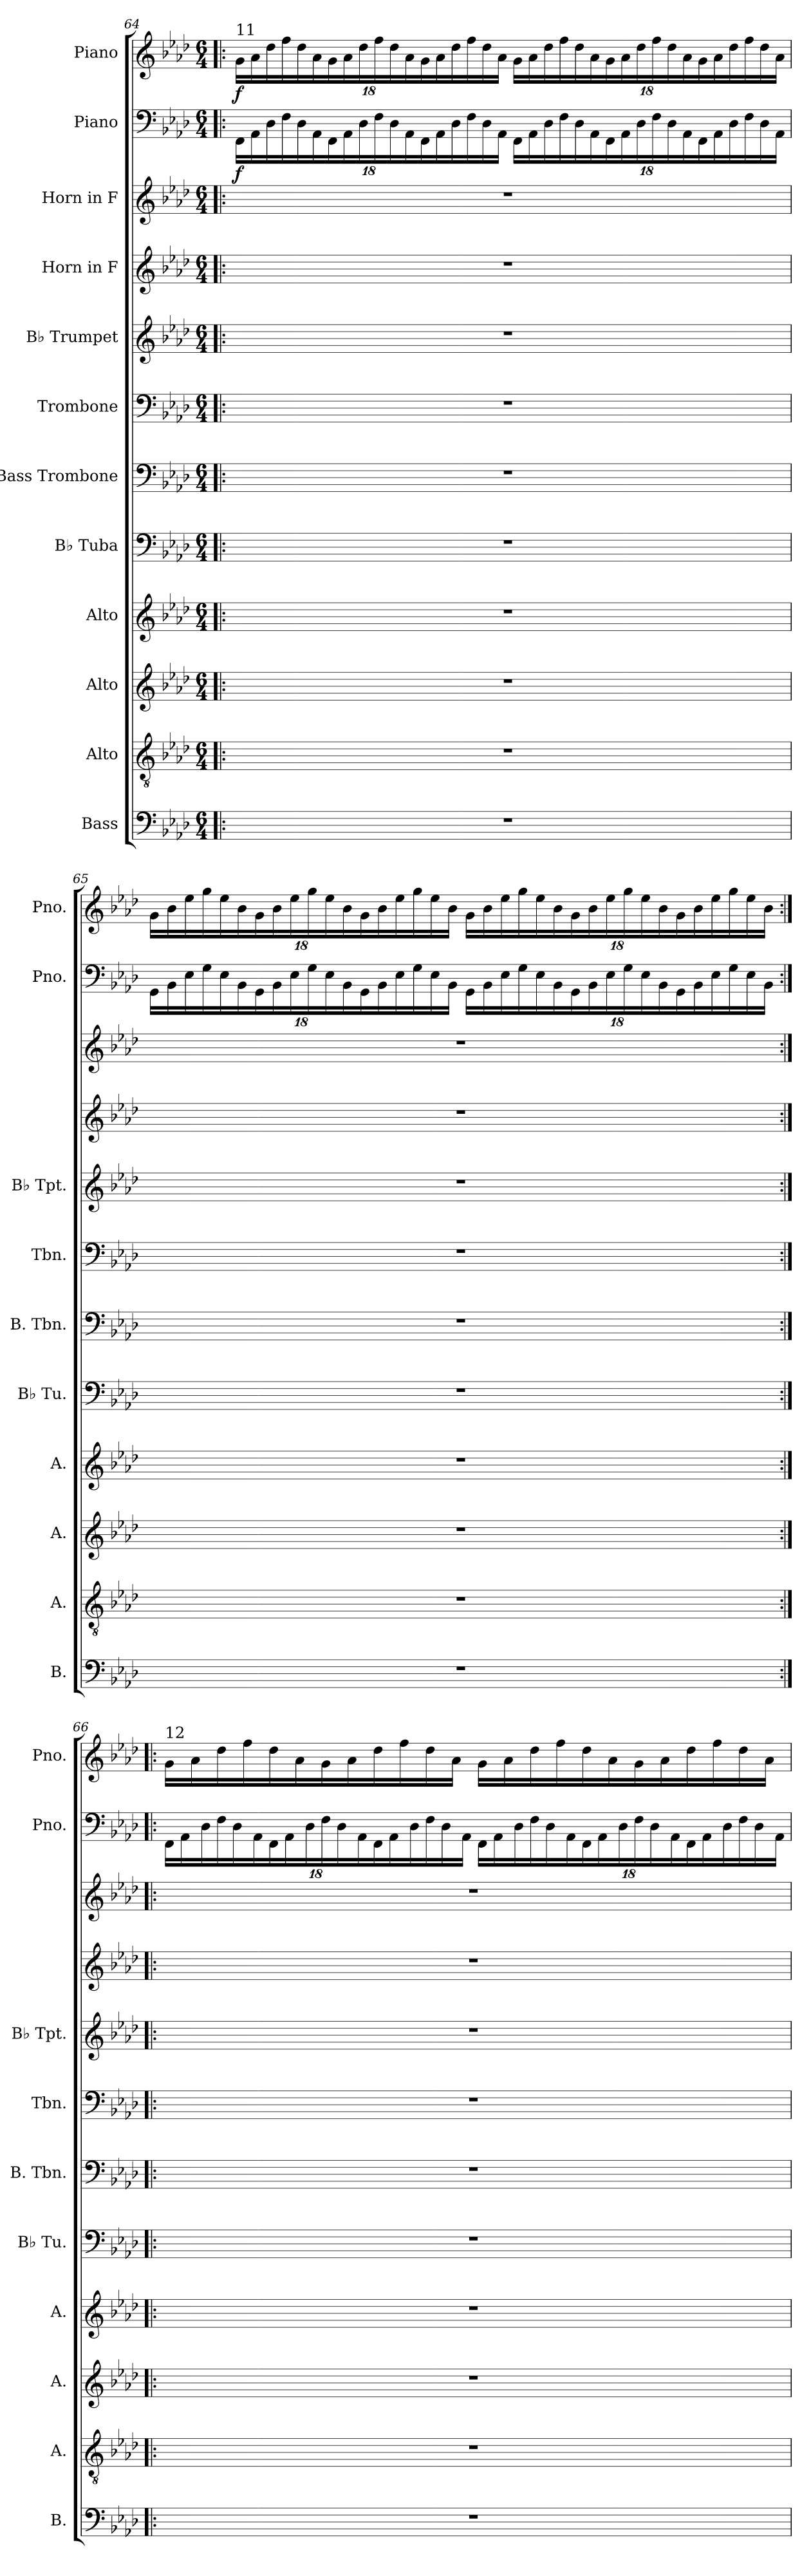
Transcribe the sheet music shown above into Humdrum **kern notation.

**kern	**kern	**kern	**kern	**kern	**kern	**kern	**kern	**kern	**kern	**kern	**dynam	**kern	**dynam
*part12	*part11	*part10	*part9	*part8	*part7	*part6	*part5	*part4	*part3	*part2	*part2	*part1	*part1
*staff12	*staff11	*staff10	*staff9	*staff8	*staff7	*staff6	*staff5	*staff4	*staff3	*staff2	*staff2	*staff1	*staff1
*I"Bass	*I"Alto	*I"Alto	*I"Alto	*I"B♭ Tuba	*I"Bass Trombone	*I"Trombone	*I"B♭ Trumpet	*I"Horn in F	*I"Horn in F	*I"Piano	*	*I"Piano	*
*I'B.	*I'A.	*I'A.	*I'A.	*I'B♭ Tu.	*I'B. Tbn.	*I'Tbn.	*I'B♭ Tpt.	*	*	*I'Pno.	*	*I'Pno.	*
!!LO:PB:g=z
*clefF4	*clefGv2	*clefG2	*clefG2	*clefF4	*clefF4	*clefF4	*clefG2	*clefG2	*clefG2	*clefF4	*	*clefG2	*
*	*	*	*	*	*	*	*ITrd1c2	*ITrd4c7	*ITrd4c7	*	*	*	*
*k[b-e-a-d-]	*k[b-e-a-d-]	*k[b-e-a-d-]	*k[b-e-a-d-]	*k[b-e-a-d-]	*k[b-e-a-d-]	*k[b-e-a-d-]	*k[b-e-a-d-g-c-]	*k[b-e-a-d-g-]	*k[b-e-a-d-g-]	*k[b-e-a-d-]	*	*k[b-e-a-d-]	*
*M6/4	*M6/4	*M6/4	*M6/4	*M6/4	*M6/4	*M6/4	*M6/4	*M6/4	*M6/4	*M6/4	*	*M6/4	*
*	*	*	*	*	*	*	*	*	*	*Xbrackettup	*	*Xbrackettup	*
=64!|:	=64!|:	=64!|:	=64!|:	=64!|:	=64!|:	=64!|:	=64!|:	=64!|:	=64!|:	=64!|:	=64!|:	=64!|:	=64!|:
!	!	!	!	!	!	!	!	!	!	!	!	!LO:TX:a:t=11	!
!	!	!	!	!	!	!	!	!	!	!	!LO:DY:b	!	!LO:DY:b
1.r	1.r	1.r	1.r	1.r	1.r	1.r	1.r	1.r	1.r	24FF\LL	f	24g\LL	f
.	.	.	.	.	.	.	.	.	.	24AA-\	.	24a-\	.
.	.	.	.	.	.	.	.	.	.	24D-\	.	24dd-\	.
.	.	.	.	.	.	.	.	.	.	24F\	.	24ff\	.
.	.	.	.	.	.	.	.	.	.	24D-\	.	24dd-\	.
.	.	.	.	.	.	.	.	.	.	24AA-\	.	24a-\	.
.	.	.	.	.	.	.	.	.	.	24FF\	.	24g\	.
.	.	.	.	.	.	.	.	.	.	24AA-\	.	24a-\	.
.	.	.	.	.	.	.	.	.	.	24D-\	.	24dd-\	.
.	.	.	.	.	.	.	.	.	.	24F\	.	24ff\	.
.	.	.	.	.	.	.	.	.	.	24D-\	.	24dd-\	.
.	.	.	.	.	.	.	.	.	.	24AA-\	.	24a-\	.
.	.	.	.	.	.	.	.	.	.	24FF\	.	24g\	.
.	.	.	.	.	.	.	.	.	.	24AA-\	.	24a-\	.
.	.	.	.	.	.	.	.	.	.	24D-\	.	24dd-\	.
.	.	.	.	.	.	.	.	.	.	24F\	.	24ff\	.
.	.	.	.	.	.	.	.	.	.	24D-\	.	24dd-\	.
.	.	.	.	.	.	.	.	.	.	24AA-\JJ	.	24a-\JJ	.
.	.	.	.	.	.	.	.	.	.	24FF\LL	.	24g\LL	.
.	.	.	.	.	.	.	.	.	.	24AA-\	.	24a-\	.
.	.	.	.	.	.	.	.	.	.	24D-\	.	24dd-\	.
.	.	.	.	.	.	.	.	.	.	24F\	.	24ff\	.
.	.	.	.	.	.	.	.	.	.	24D-\	.	24dd-\	.
.	.	.	.	.	.	.	.	.	.	24AA-\	.	24a-\	.
.	.	.	.	.	.	.	.	.	.	24FF\	.	24g\	.
.	.	.	.	.	.	.	.	.	.	24AA-\	.	24a-\	.
.	.	.	.	.	.	.	.	.	.	24D-\	.	24dd-\	.
.	.	.	.	.	.	.	.	.	.	24F\	.	24ff\	.
.	.	.	.	.	.	.	.	.	.	24D-\	.	24dd-\	.
.	.	.	.	.	.	.	.	.	.	24AA-\	.	24a-\	.
.	.	.	.	.	.	.	.	.	.	24FF\	.	24g\	.
.	.	.	.	.	.	.	.	.	.	24AA-\	.	24a-\	.
.	.	.	.	.	.	.	.	.	.	24D-\	.	24dd-\	.
.	.	.	.	.	.	.	.	.	.	24F\	.	24ff\	.
.	.	.	.	.	.	.	.	.	.	24D-\	.	24dd-\	.
.	.	.	.	.	.	.	.	.	.	24AA-\JJ	.	24a-\JJ	.
!!LO:PB:g=z
=65	=65	=65	=65	=65	=65	=65	=65	=65	=65	=65	=65	=65	=65
1.r	1.r	1.r	1.r	1.r	1.r	1.r	1.r	1.r	1.r	24GG\LL	.	24g\LL	.
.	.	.	.	.	.	.	.	.	.	24BB-\	.	24b-\	.
.	.	.	.	.	.	.	.	.	.	24E-\	.	24ee-\	.
.	.	.	.	.	.	.	.	.	.	24G\	.	24gg\	.
.	.	.	.	.	.	.	.	.	.	24E-\	.	24ee-\	.
.	.	.	.	.	.	.	.	.	.	24BB-\	.	24b-\	.
.	.	.	.	.	.	.	.	.	.	24GG\	.	24g\	.
.	.	.	.	.	.	.	.	.	.	24BB-\	.	24b-\	.
.	.	.	.	.	.	.	.	.	.	24E-\	.	24ee-\	.
.	.	.	.	.	.	.	.	.	.	24G\	.	24gg\	.
.	.	.	.	.	.	.	.	.	.	24E-\	.	24ee-\	.
.	.	.	.	.	.	.	.	.	.	24BB-\	.	24b-\	.
.	.	.	.	.	.	.	.	.	.	24GG\	.	24g\	.
.	.	.	.	.	.	.	.	.	.	24BB-\	.	24b-\	.
.	.	.	.	.	.	.	.	.	.	24E-\	.	24ee-\	.
.	.	.	.	.	.	.	.	.	.	24G\	.	24gg\	.
.	.	.	.	.	.	.	.	.	.	24E-\	.	24ee-\	.
.	.	.	.	.	.	.	.	.	.	24BB-\JJ	.	24b-\JJ	.
.	.	.	.	.	.	.	.	.	.	24GG\LL	.	24g\LL	.
.	.	.	.	.	.	.	.	.	.	24BB-\	.	24b-\	.
.	.	.	.	.	.	.	.	.	.	24E-\	.	24ee-\	.
.	.	.	.	.	.	.	.	.	.	24G\	.	24gg\	.
.	.	.	.	.	.	.	.	.	.	24E-\	.	24ee-\	.
.	.	.	.	.	.	.	.	.	.	24BB-\	.	24b-\	.
.	.	.	.	.	.	.	.	.	.	24GG\	.	24g\	.
.	.	.	.	.	.	.	.	.	.	24BB-\	.	24b-\	.
.	.	.	.	.	.	.	.	.	.	24E-\	.	24ee-\	.
.	.	.	.	.	.	.	.	.	.	24G\	.	24gg\	.
.	.	.	.	.	.	.	.	.	.	24E-\	.	24ee-\	.
.	.	.	.	.	.	.	.	.	.	24BB-\	.	24b-\	.
.	.	.	.	.	.	.	.	.	.	24GG\	.	24g\	.
.	.	.	.	.	.	.	.	.	.	24BB-\	.	24b-\	.
.	.	.	.	.	.	.	.	.	.	24E-\	.	24ee-\	.
.	.	.	.	.	.	.	.	.	.	24G\	.	24gg\	.
.	.	.	.	.	.	.	.	.	.	24E-\	.	24ee-\	.
.	.	.	.	.	.	.	.	.	.	24BB-\JJ	.	24b-\JJ	.
!!LO:PB:g=z
=66:|!|:	=66:|!|:	=66:|!|:	=66:|!|:	=66:|!|:	=66:|!|:	=66:|!|:	=66:|!|:	=66:|!|:	=66:|!|:	=66:|!|:	=66:|!|:	=66:|!|:	=66:|!|:
!	!	!	!	!	!	!	!	!	!	!	!	!LO:TX:a:t=12	!
1.r	1.r	1.r	1.r	1.r	1.r	1.r	1.r	1.r	1.r	24FF\LL	.	16g\LL	.
.	.	.	.	.	.	.	.	.	.	24AA-\	.	.	.
.	.	.	.	.	.	.	.	.	.	.	.	16a-\	.
.	.	.	.	.	.	.	.	.	.	24D-\	.	.	.
.	.	.	.	.	.	.	.	.	.	24F\	.	16dd-\	.
.	.	.	.	.	.	.	.	.	.	24D-\	.	.	.
.	.	.	.	.	.	.	.	.	.	.	.	16ff\	.
.	.	.	.	.	.	.	.	.	.	24AA-\	.	.	.
.	.	.	.	.	.	.	.	.	.	24FF\	.	16dd-\	.
.	.	.	.	.	.	.	.	.	.	24AA-\	.	.	.
.	.	.	.	.	.	.	.	.	.	.	.	16a-\	.
.	.	.	.	.	.	.	.	.	.	24D-\	.	.	.
.	.	.	.	.	.	.	.	.	.	24F\	.	16g\	.
.	.	.	.	.	.	.	.	.	.	24D-\	.	.	.
.	.	.	.	.	.	.	.	.	.	.	.	16a-\	.
.	.	.	.	.	.	.	.	.	.	24AA-\	.	.	.
.	.	.	.	.	.	.	.	.	.	24FF\	.	16dd-\	.
.	.	.	.	.	.	.	.	.	.	24AA-\	.	.	.
.	.	.	.	.	.	.	.	.	.	.	.	16ff\	.
.	.	.	.	.	.	.	.	.	.	24D-\	.	.	.
.	.	.	.	.	.	.	.	.	.	24F\	.	16dd-\	.
.	.	.	.	.	.	.	.	.	.	24D-\	.	.	.
.	.	.	.	.	.	.	.	.	.	.	.	16a-\JJ	.
.	.	.	.	.	.	.	.	.	.	24AA-\JJ	.	.	.
.	.	.	.	.	.	.	.	.	.	24FF\LL	.	16g\LL	.
.	.	.	.	.	.	.	.	.	.	24AA-\	.	.	.
.	.	.	.	.	.	.	.	.	.	.	.	16a-\	.
.	.	.	.	.	.	.	.	.	.	24D-\	.	.	.
.	.	.	.	.	.	.	.	.	.	24F\	.	16dd-\	.
.	.	.	.	.	.	.	.	.	.	24D-\	.	.	.
.	.	.	.	.	.	.	.	.	.	.	.	16ff\	.
.	.	.	.	.	.	.	.	.	.	24AA-\	.	.	.
.	.	.	.	.	.	.	.	.	.	24FF\	.	16dd-\	.
.	.	.	.	.	.	.	.	.	.	24AA-\	.	.	.
.	.	.	.	.	.	.	.	.	.	.	.	16a-\	.
.	.	.	.	.	.	.	.	.	.	24D-\	.	.	.
.	.	.	.	.	.	.	.	.	.	24F\	.	16g\	.
.	.	.	.	.	.	.	.	.	.	24D-\	.	.	.
.	.	.	.	.	.	.	.	.	.	.	.	16a-\	.
.	.	.	.	.	.	.	.	.	.	24AA-\	.	.	.
.	.	.	.	.	.	.	.	.	.	24FF\	.	16dd-\	.
.	.	.	.	.	.	.	.	.	.	24AA-\	.	.	.
.	.	.	.	.	.	.	.	.	.	.	.	16ff\	.
.	.	.	.	.	.	.	.	.	.	24D-\	.	.	.
.	.	.	.	.	.	.	.	.	.	24F\	.	16dd-\	.
.	.	.	.	.	.	.	.	.	.	24D-\	.	.	.
.	.	.	.	.	.	.	.	.	.	.	.	16a-\JJ	.
.	.	.	.	.	.	.	.	.	.	24AA-\JJ	.	.	.
=	=	=	=	=	=	=	=	=	=	=	=	=	=
*-	*-	*-	*-	*-	*-	*-	*-	*-	*-	*-	*-	*-	*-
